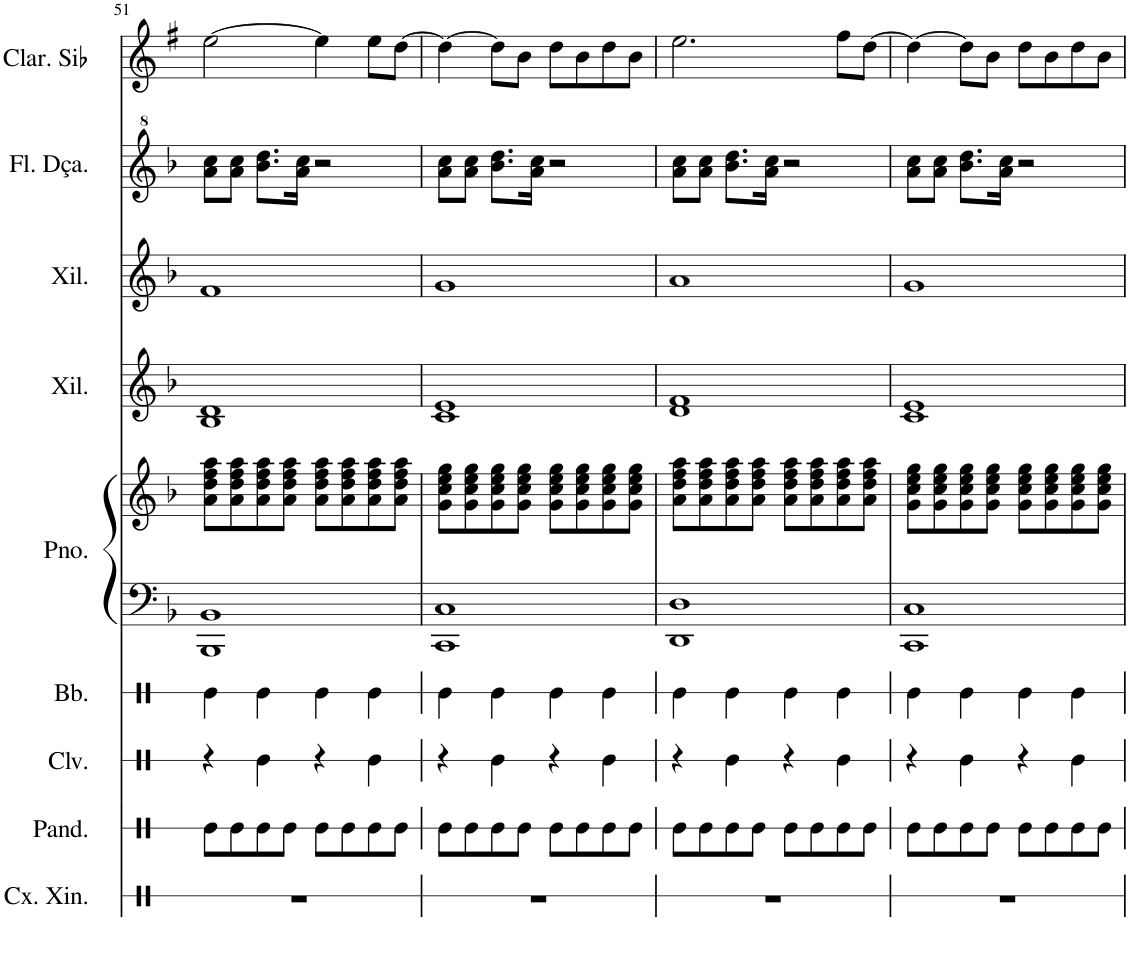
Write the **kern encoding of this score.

**kern	**kern	**kern	**kern	**kern	**kern	**kern	**kern	**kern	**kern
*part9	*part8	*part7	*part6	*part5	*part5	*part4	*part3	*part2	*part1
*staff10	*staff9	*staff8	*staff7	*staff6	*staff5	*staff4	*staff3	*staff2	*staff1
*I"Caixa xinesa	*I"Pandereta	*I"Claves	*I"Bombo	*I"Piano	*	*I"Xilòfon	*I"Xilòfon	*I"Flauta dolça	*I"Clarinette en Sib
*I'Cx. Xin.	*I'Pand.	*I'Clv.	*I'Bb.	*I'Pno.	*	*I'Xil.	*I'Xil.	*I'Fl. Dça.	*I'Clar. Sib
!!LO:PB:g=z
*clefX	*clefX	*clefX	*clefX	*clefF4	*clefG2	*clefG2	*clefG2	*clefG^2	*clefG2
*	*	*	*	*	*	*Trd-7c-12	*Trd-7c-12	*	*Trd1c2
*k[]	*k[]	*k[]	*k[]	*k[b-]	*k[b-]	*k[b-]	*k[b-]	*k[b-]	*k[f#]
*M4/4	*M4/4	*M4/4	*M4/4	*M4/4	*M4/4	*M4/4	*M4/4	*M4/4	*M4/4
=51	=51	=51	=51	=51	=51	=51	=51	=51	=51
1r	8Re\L	4r	4Re\	1BBB- 1BB-	8a\ 8dd\ 8ff\ 8aa\L	1B- 1d	1f	8aa\ 8ccc\L	[2ee\
.	8Re\	.	.	.	8a\ 8dd\ 8ff\ 8aa\	.	.	8aa\ 8ccc\J	.
.	8Re\	4Re\	4Re\	.	8a\ 8dd\ 8ff\ 8aa\	.	.	8.bb-\ 8.ddd\L	.
.	8Re\J	.	.	.	8a\ 8dd\ 8ff\ 8aa\J	.	.	.	.
.	.	.	.	.	.	.	.	16aa\ 16ccc\Jk	.
.	8Re\L	4r	4Re\	.	8a\ 8dd\ 8ff\ 8aa\L	.	.	2r	4ee\]
.	8Re\	.	.	.	8a\ 8dd\ 8ff\ 8aa\	.	.	.	.
.	8Re\	4Re\	4Re\	.	8a\ 8dd\ 8ff\ 8aa\	.	.	.	8ee\L
.	8Re\J	.	.	.	8a\ 8dd\ 8ff\ 8aa\J	.	.	.	[8dd\J
=52	=52	=52	=52	=52	=52	=52	=52	=52	=52
1r	8Re\L	4r	4Re\	1CC 1C	8g\ 8cc\ 8ee\ 8gg\L	1c 1e	1g	8aa\ 8ccc\L	4dd\_
.	8Re\	.	.	.	8g\ 8cc\ 8ee\ 8gg\	.	.	8aa\ 8ccc\J	.
.	8Re\	4Re\	4Re\	.	8g\ 8cc\ 8ee\ 8gg\	.	.	8.bb-\ 8.ddd\L	8dd\L]
.	8Re\J	.	.	.	8g\ 8cc\ 8ee\ 8gg\J	.	.	.	8b\J
.	.	.	.	.	.	.	.	16aa\ 16ccc\Jk	.
.	8Re\L	4r	4Re\	.	8g\ 8cc\ 8ee\ 8gg\L	.	.	2r	8dd\L
.	8Re\	.	.	.	8g\ 8cc\ 8ee\ 8gg\	.	.	.	8b\
.	8Re\	4Re\	4Re\	.	8g\ 8cc\ 8ee\ 8gg\	.	.	.	8dd\
.	8Re\J	.	.	.	8g\ 8cc\ 8ee\ 8gg\J	.	.	.	8b\J
=53	=53	=53	=53	=53	=53	=53	=53	=53	=53
1r	8Re\L	4r	4Re\	1DD 1D	8a\ 8dd\ 8ff\ 8aa\L	1d 1f	1a	8aa\ 8ccc\L	2.ee\
.	8Re\	.	.	.	8a\ 8dd\ 8ff\ 8aa\	.	.	8aa\ 8ccc\J	.
.	8Re\	4Re\	4Re\	.	8a\ 8dd\ 8ff\ 8aa\	.	.	8.bb-\ 8.ddd\L	.
.	8Re\J	.	.	.	8a\ 8dd\ 8ff\ 8aa\J	.	.	.	.
.	.	.	.	.	.	.	.	16aa\ 16ccc\Jk	.
.	8Re\L	4r	4Re\	.	8a\ 8dd\ 8ff\ 8aa\L	.	.	2r	.
.	8Re\	.	.	.	8a\ 8dd\ 8ff\ 8aa\	.	.	.	.
.	8Re\	4Re\	4Re\	.	8a\ 8dd\ 8ff\ 8aa\	.	.	.	8ff#\L
.	8Re\J	.	.	.	8a\ 8dd\ 8ff\ 8aa\J	.	.	.	[8dd\J
=54	=54	=54	=54	=54	=54	=54	=54	=54	=54
1r	8Re\L	4r	4Re\	1CC 1C	8g\ 8cc\ 8ee\ 8gg\L	1c 1e	1g	8aa\ 8ccc\L	4dd\_
.	8Re\	.	.	.	8g\ 8cc\ 8ee\ 8gg\	.	.	8aa\ 8ccc\J	.
.	8Re\	4Re\	4Re\	.	8g\ 8cc\ 8ee\ 8gg\	.	.	8.bb-\ 8.ddd\L	8dd\L]
.	8Re\J	.	.	.	8g\ 8cc\ 8ee\ 8gg\J	.	.	.	8b\J
.	.	.	.	.	.	.	.	16aa\ 16ccc\Jk	.
.	8Re\L	4r	4Re\	.	8g\ 8cc\ 8ee\ 8gg\L	.	.	2r	8dd\L
.	8Re\	.	.	.	8g\ 8cc\ 8ee\ 8gg\	.	.	.	8b\
.	8Re\	4Re\	4Re\	.	8g\ 8cc\ 8ee\ 8gg\	.	.	.	8dd\
.	8Re\J	.	.	.	8g\ 8cc\ 8ee\ 8gg\J	.	.	.	8b\J
=	=	=	=	=	=	=	=	=	=
*-	*-	*-	*-	*-	*-	*-	*-	*-	*-
